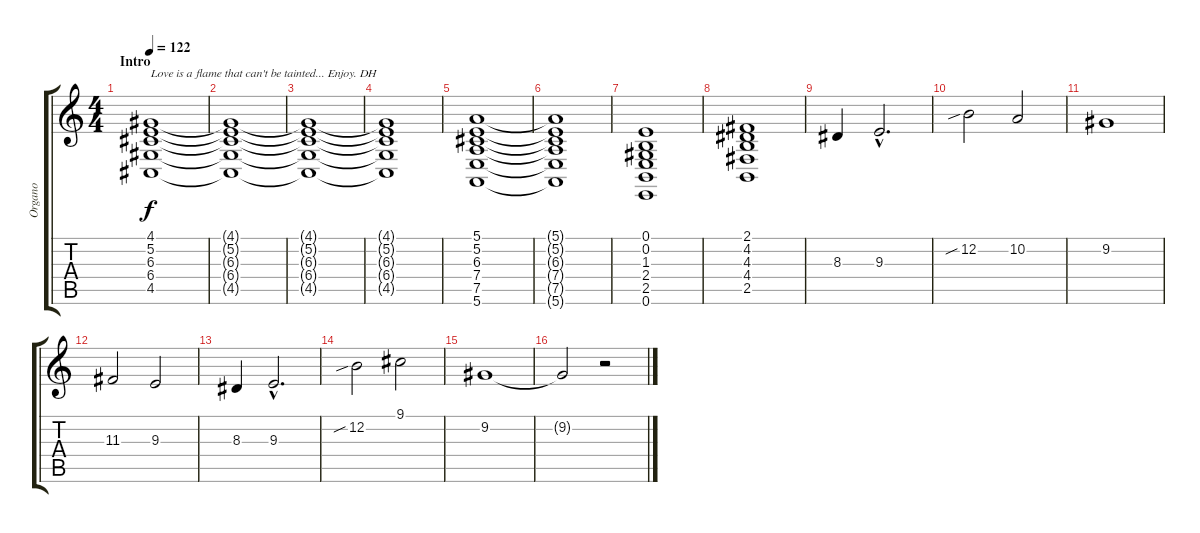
\track ("Organo" "Organo") {instrument pad7halo}
\staff {score tabs}
\tuning (E4 B3 G3 D3 A2 E2) {hide}
\ts (4 4)
\section ("" "Intro")
\tempo 122
\clef g2
\ks c
(4.1 5.2 6.3 6.4 4.5).1{txt "Love is a flame that can't be tainted... Enjoy. DH" dy f instrument pad7halo} |
(4.1{t} 5.2{t} 6.3{t} 6.4{t} 4.5{t}).1 |
(4.1{t} 5.2{t} 6.3{t} 6.4{t} 4.5{t}).1 |
(4.1{t} 5.2{t} 6.3{t} 6.4{t} 4.5{t}).1 |
(5.1 5.2 6.3 7.4 7.5 5.6).1 |
(5.1{t} 5.2{t} 6.3{t} 7.4{t} 7.5{t} 5.6{t}).1 |
(0.1 0.2 1.3 2.4 2.5 0.6).1 |
(2.1 4.2 4.3 4.4 2.5).1 |
8.3.4 9.3{hac}.2{d} |
12.2{sib}.2 10.2.2 |
9.2.1 |
11.3.2 9.3.2 |
8.3.4 9.3{hac}.2{d} |
12.2{sib}.2 9.1.2 |
9.2.1 |
9.2{t}.2 r.2
